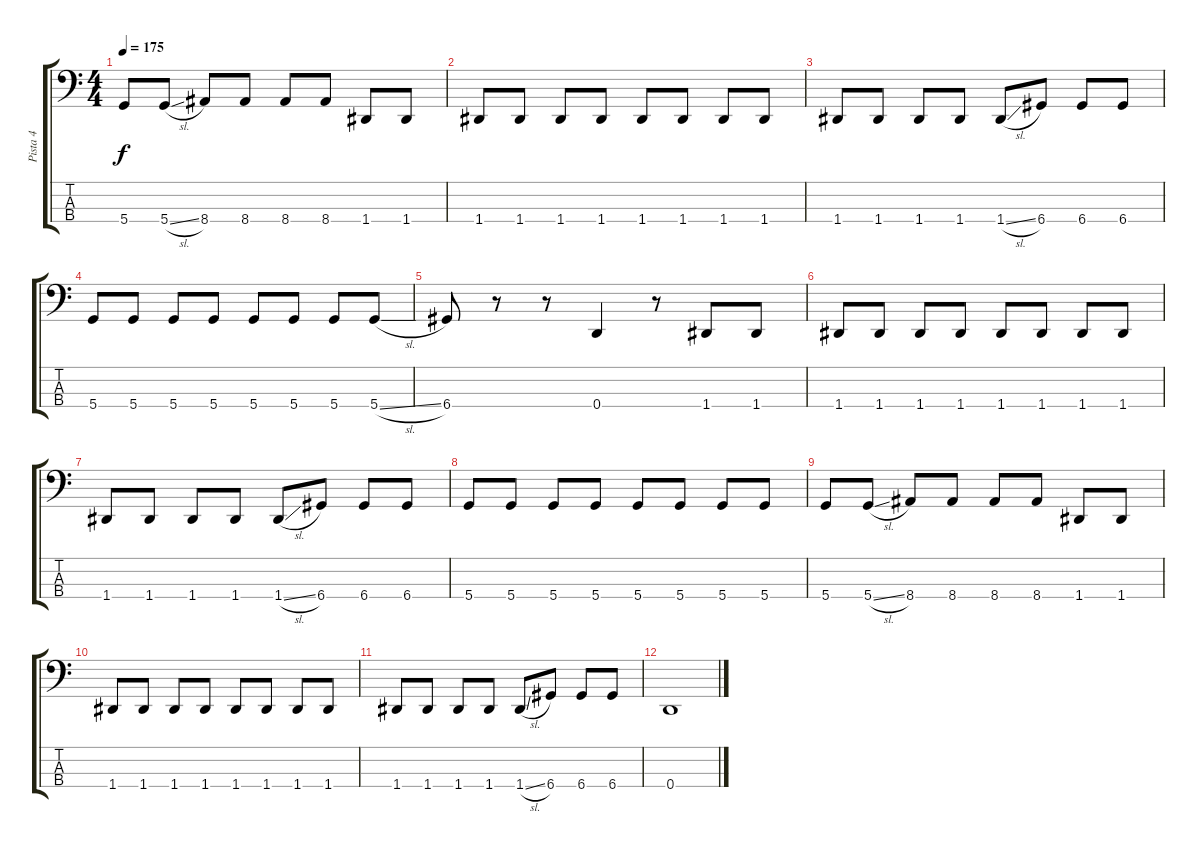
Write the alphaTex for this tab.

\track ("Pista 4" "Pista 4") {instrument electricbasspick}
\staff {score tabs}
\tuning (G2 D2 A1 D1) {hide}
\ts (4 4)
\tempo 175
\clef f4
\ks c
5.4.8{dy f} 5.4{sl}.8 8.4.8 8.4.8 8.4.8 8.4.8 1.4.8 1.4.8 |
1.4.8 1.4.8 1.4.8 1.4.8 1.4.8 1.4.8 1.4.8 1.4.8 |
1.4.8 1.4.8 1.4.8 1.4.8 1.4{sl}.8 6.4.8 6.4.8 6.4.8 |
5.4.8 5.4.8 5.4.8 5.4.8 5.4.8 5.4.8 5.4.8 5.4{sl}.8 |
6.4.8 r.8 r.8 0.4.4 r.8 1.4.8 1.4.8 |
1.4.8 1.4.8 1.4.8 1.4.8 1.4.8 1.4.8 1.4.8 1.4.8 |
1.4.8 1.4.8 1.4.8 1.4.8 1.4{sl}.8 6.4.8 6.4.8 6.4.8 |
5.4.8 5.4.8 5.4.8 5.4.8 5.4.8 5.4.8 5.4.8 5.4.8 |
5.4.8 5.4{sl}.8 8.4.8 8.4.8 8.4.8 8.4.8 1.4.8 1.4.8 |
1.4.8 1.4.8 1.4.8 1.4.8 1.4.8 1.4.8 1.4.8 1.4.8 |
1.4.8 1.4.8 1.4.8 1.4.8 1.4{sl}.8 6.4.8 6.4.8 6.4.8 |
0.4.1
